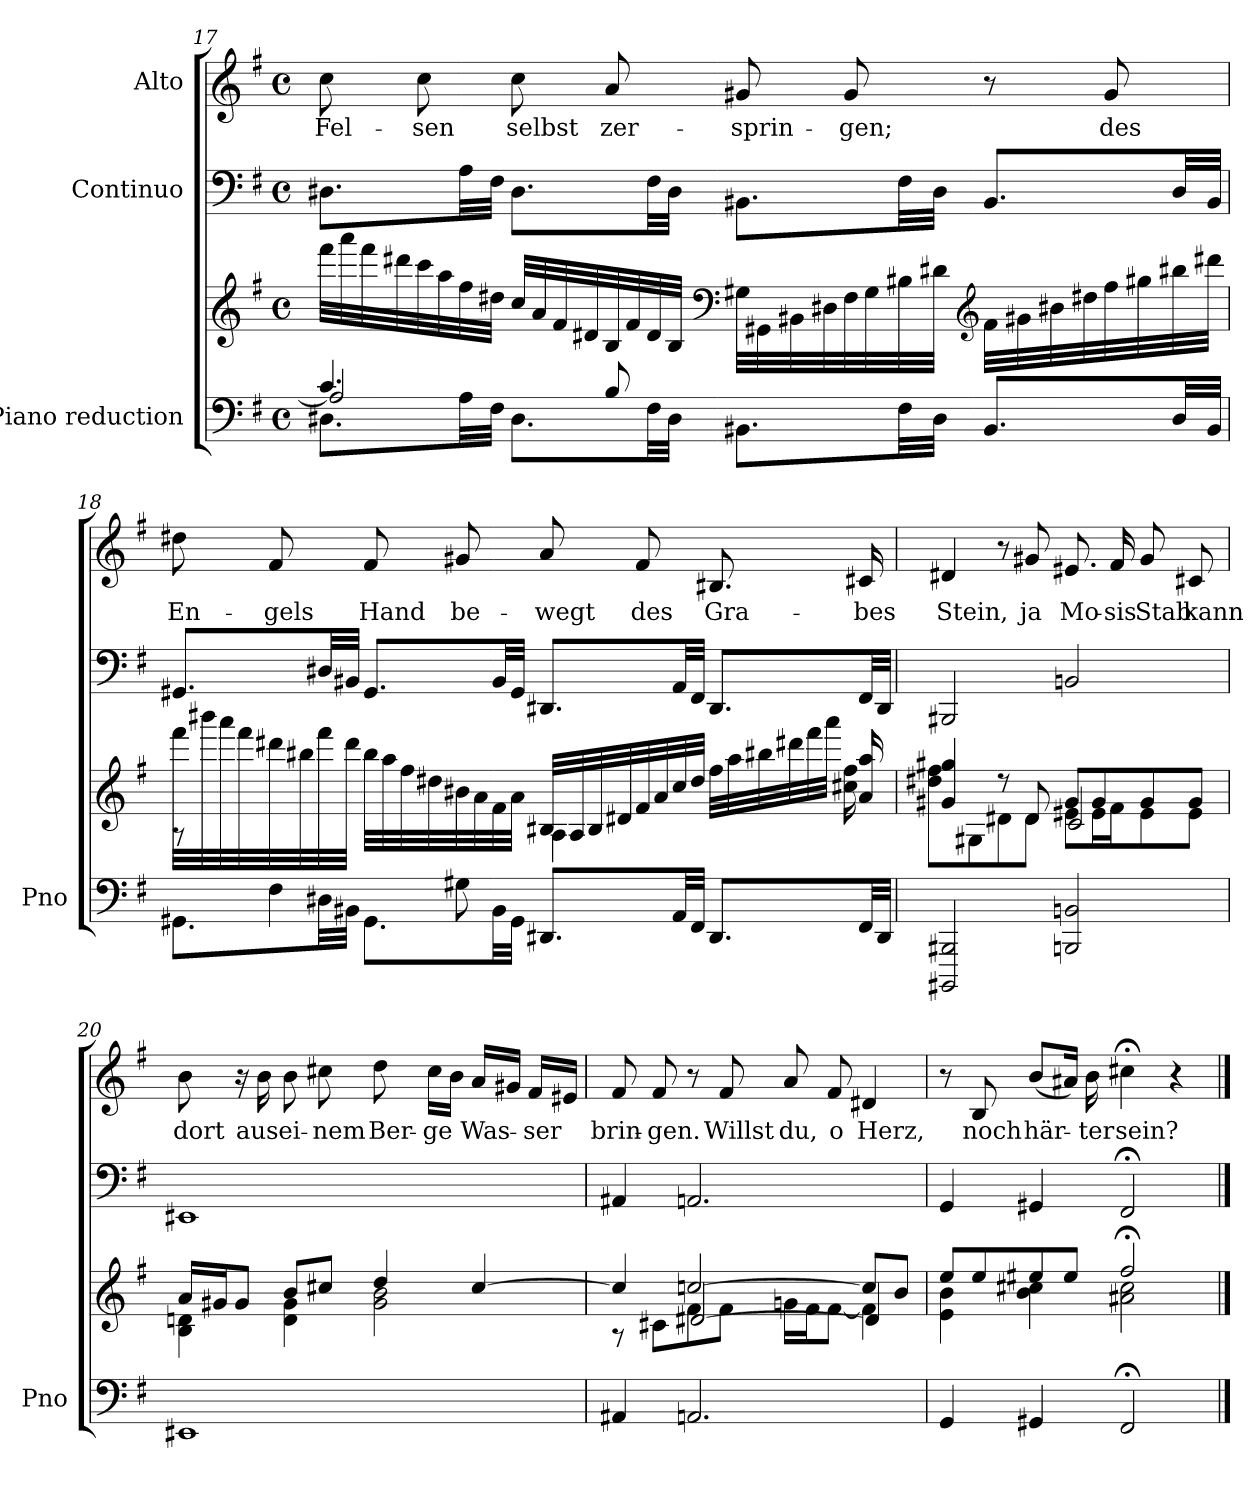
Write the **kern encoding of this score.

**kern	**kern	**kern	**kern	**text
*part3	*part3	*part2	*part1	*part1
*staff4	*staff3	*staff2	*staff1	*staff1
*I"Piano reduction	*	*I"Continuo	*I"Alto	*
*I'Pno	*	*	*	*
!!LO:PB:g=z
*clefF4	*clefG2	*clefF4	*clefG2	*
*k[f#]	*k[f#]	*k[f#]	*k[f#]	*
*M4/4	*M4/4	*M4/4	*M4/4	*
*met(c)	*met(c)	*met(c)	*met(c)	*
=17	=17	=17	=17	=17
*^	*	*	*	*
*	*^	*	*	*	*
!	!	!	!	!	!	!LO:LY:b
4.c/	8.D#X\L	2A/]	32fff#\LLL	8.D#X\L	8cc\	Fel-
.	.	.	32aaa\	.	.	.
.	.	.	32fff#\	.	.	.
.	.	.	32ddd#X\	.	.	.
!	!	!	!	!	!	!LO:LY:b
.	.	.	32ccc\	.	8cc\	-sen
.	.	.	32aa\	.	.	.
.	32A\LL	.	32ff#\	32A\LL	.	.
.	32F#\JJJ	.	32dd#X\JJJ	32F#\JJJ	.	.
!	!	!	!	!	!	!LO:LY:b
.	8.D#\L	.	32cc/LLL	8.D#\L	8cc\	selbst
.	.	.	32a/	.	.	.
.	.	.	32f#/	.	.	.
.	.	.	32d#X/	.	.	.
!	!	!	!	!	!	!LO:LY:b
8B/	.	.	32B/	.	8a/	zer-
.	.	.	32f#/	.	.	.
.	32F#\LL	.	32d#/	32F#\LL	.	.
.	32D#\JJJ	.	32B/JJJ	32D#\JJJ	.	.
*	*	*	*clefF4	*	*	*
!	!	!	!	!	!	!LO:LY:b
8.BB#X\L	2ryy	2ryy	32G#X\LLL	8.BB#X\L	8g#X/	-sprin-
.	.	.	32GG#X\	.	.	.
.	.	.	32BB#X\	.	.	.
.	.	.	32D#X\	.	.	.
!	!	!	!	!	!	!LO:LY:b
.	.	.	32F#\	.	8g#/	-gen;
.	.	.	32G#\	.	.	.
32F#\LL	.	.	32B#X\	32F#\LL	.	.
32D#\JJJ	.	.	32d#X\JJJ	32D#\JJJ	.	.
*	*	*	*clefG2	*	*	*
8.BB#/L	.	.	32f#\LLL	8.BB#/L	8r	.
.	.	.	32g#X\	.	.	.
.	.	.	32b#X\	.	.	.
.	.	.	32dd#X\	.	.	.
!	!	!	!	!	!	!LO:LY:b
.	.	.	32ff#\	.	8g#/	des
.	.	.	32gg#X\	.	.	.
32D#/LL	.	.	32bb#X\	32D#/LL	.	.
32BB#/JJJ	.	.	32ddd#X\JJJ	32BB#/JJJ	.	.
*	*v	*v	*	*	*	*
=18	=18	=18	=18	=18	=18
*	*	*^	*	*	*
!	!	!	!	!	!	!LO:LY:b
8ryy	8.GG#X\L	32fff#\LLL	8r	8.GG#X/L	8dd#X\	En-
.	.	32bbb#X\	.	.	.	.
.	.	32aaa\	.	.	.	.
.	.	32fff#\	.	.	.	.
!	!	!	!	!	!	!LO:LY:b
4F#\	.	32ddd#X\	4.ryy	.	8f#/	-gels
.	.	32bb#X\	.	.	.	.
.	32D#X\LL	32fff#\	.	32D#X/LL	.	.
.	32BB#X\JJJ	32ddd#\JJJ	.	32BB#X/JJJ	.	.
!	!	!	!	!	!	!LO:LY:b
.	8.GG#\L	32bb#\LLL	.	8.GG#/L	8f#/	Hand
.	.	32aa\	.	.	.	.
.	.	32ff#\	.	.	.	.
.	.	32dd#X\	.	.	.	.
!	!	!	!	!	!	!LO:LY:b
8G#X\	.	32b#X\	.	.	8g#X/	be-
.	.	32a\	.	.	.	.
.	32BB#\LL	32f#\	.	32BB#/LL	.	.
.	32GG#\JJJ	32a\JJJ	.	32GG#/JJJ	.	.
!	!	!	!	!	!	!LO:LY:b
2ryy	8.DD#X/L	32B#X/LLL	4A\	8.DD#X/L	8a/	-wegt
.	.	32A/	.	.	.	.
.	.	32B#/	.	.	.	.
.	.	32d#X/	.	.	.	.
!	!	!	!	!	!	!LO:LY:b
.	.	32f#/	.	.	8f#/	des
.	.	32a/	.	.	.	.
.	32AA/LL	32cc/	.	32AA/LL	.	.
.	32FF#/JJJ	32dd#/JJJ	.	32FF#/JJJ	.	.
!	!	!	!	!	!	!LO:LY:b
.	8.DD#/L	32ff#\LLL	8ryy	8.DD#/L	8.B#X/	Gra-
.	.	32aa\	.	.	.	.
.	.	32bb#X\	.	.	.	.
.	.	32ddd#X\	.	.	.	.
.	.	32fff#\	16ryy	.	.	.
.	.	32aaa\JJJ	.	.	.	.
!	!	!	!	!	!	!LO:LY:b
.	32FF#/LL	16a/ 16aa/	16cc#X\ 16ff#\	32FF#/LL	16c#X/	-bes
.	32DD#/JJJ	.	.	32DD#/JJJ	.	.
!!LO:LB:g=z
=19	=19	=19	=19	=19	=19	=19
*	*	*	*^	*	*	*
!	!	!	!	!	!	!	!LO:LY:b
*v	*v	*	*	*	*	*	*
2BBBB#X/ 2BBB#X/	4g#X/ 4gg#X/	8dd#X\ 8ff#\L	2ryy	2BBB#X/	4d#X/	Stein,
.	.	8G#X\	.	.	.	.
.	8r	8d#X\	.	.	8r	.
!	!	!	!	!	!	!LO:LY:b
.	8d#/	8d#\J	.	.	8g#X/	ja
!	!	!	!	!	!	!LO:LY:b
2BBBn/ 2BBn/	8g#/L	8e#X\L	2c/	2BBn/	8.e#X/	Mo-
.	8g#/	16e#\L	.	.	.	.
!	!	!	!	!	!	!LO:LY:b
.	.	16f#\J	.	.	16f#/	-sis
!	!	!	!	!	!	!LO:LY:b
.	8g#/	8e#\	.	.	8g#/	Stab
!	!	!	!	!	!	!LO:LY:b
.	8g#/J	8e#\J	.	.	8c#X/	kann
*	*	*v	*v	*	*	*
=20	=20	=20	=20	=20	=20
!	!	!	!	!	!LO:LY:b
1EE#X	16a/LL	4B\ 4dn\	1EE#X	8b\	dort
.	16g#X/J	.	.	.	.
.	8g#/J	.	.	16r	.
!	!	!	!	!	!LO:LY:b
.	.	.	.	16b\	aus
!	!	!	!	!	!LO:LY:b
.	8b/L	4d\ 4g#\	.	8b\	ei-
!	!	!	!	!	!LO:LY:b
.	8cc#X/J	.	.	8cc#X\	-nem
!	!	!	!	!	!LO:LY:b
.	4dd/	2g#\ 2b\	.	8dd\	Ber-
!	!	!	!	!	!LO:LY:b
.	.	.	.	16cc#\LL	-ge
.	.	.	.	16b\JJ	.
!	!	!	!	!	!LO:LY:b
.	[4cc#/	.	.	16a/LL	Was-
.	.	.	.	16g#X/JJ	.
!	!	!	!	!	!LO:LY:b
.	.	.	.	16f#/LL	-ser
.	.	.	.	16e#X/JJ	.
=21	=21	=21	=21	=21	=21
*	*	*^	*	*	*
!	!	!	!	!	!	!LO:LY:b
4AA#X/	4cc#/]	8r	4ryy	4AA#X/	8f#/	brin-
!	!	!	!	!	!	!LO:LY:b
.	.	8c#X\L	.	.	8f#/	-gen.
2.AAn/	[2ccn/	8f#\	[<2d#X/	2.AAn/	8r	.
!	!	!	!	!	!	!LO:LY:b
.	.	8f#\J	.	.	8f#/	Willst
!	!	!	!	!	!	!LO:LY:b
.	.	16gn\LL	.	.	8a/	du,
.	.	16f#\J	.	.	.	.
!	!	!	!	!	!	!LO:LY:b
.	.	[8f#\J	.	.	8f#/	o
!	!	!	!	!	!	!LO:LY:b
.	8cc/L]	4f#\]	4d#/]	.	4d#X/	Herz,
.	8b/J	.	.	.	.	.
*	*	*v	*v	*	*	*
=22	=22	=22	=22	=22	=22
4GG/	8ee/L	4e\ 4b\	4GG/	8r	.
!	!	!	!	!	!LO:LY:b
.	8ee/	.	.	8B/	noch
!	!	!	!	!	!LO:LY:b
4GG#X/	8ee#X/	4b\ 4cc#X\	4GG#X/	(8b/L	här-
.	8ee#/J	.	.	16a#X/Jk)	.
!	!	!	!	!	!LO:LY:b
.	.	.	.	16b\	-ter
!	!	!	!	!	!LO:LY:b
2FF#;/	2ff#;</	2a#X\ 2cc#\	2FF#;</	4cc#X;<\	sein?
.	.	.	.	4r	.
*	*v	*v	*	*	*
==	==	==	==	==
*-	*-	*-	*-	*-
